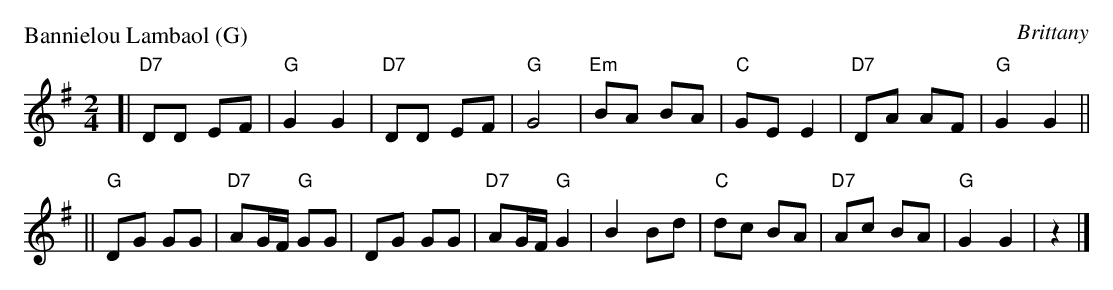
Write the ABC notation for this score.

X:1
P: Bannielou Lambaol (G)
O: Brittany
M: 2/4
L: 1/8
K: G
[| "D7"DD EF | "G"G2 G2 \
| "D7"DD EF | "G"G4 \
| "Em"BA BA | "C"GE E2 \
| "D7"DA AF | "G"G2 G2 ||
|| "G"DG GG | "D7"AG/F/ "G"GG \
| DG GG | "D7"AG/F/ "G"G2 \
| B2Bd | "C"dc BA \
| "D7"Ac BA | "G"G2 G2 | z2 |]
